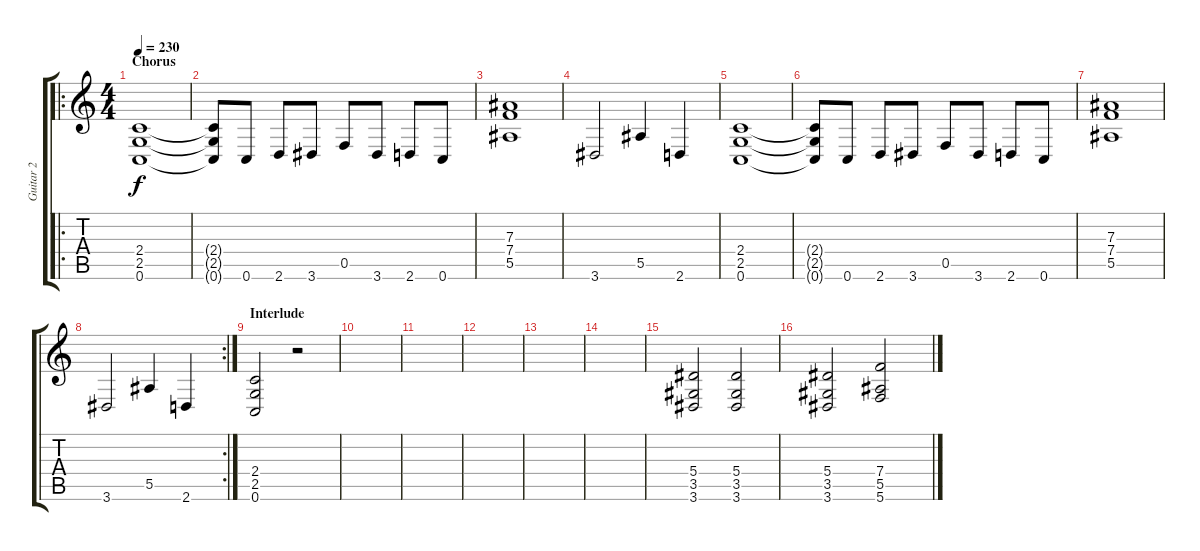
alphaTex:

\track ("Guitar 2" "Guitar 2") {instrument overdrivenguitar}
\staff {score tabs}
\tuning (C4 G3 Eb3 Bb2 F2 C2) {hide}
\ro
\ts (4 4)
\section ("" "Chorus")
\tempo 230
\clef g2
\ks c
(2.4 2.5 0.6).1{dy f} |
(2.4{t} 2.5{t} 0.6{t}).8 0.6.8 2.6.8 3.6.8 0.5.8 3.6.8 2.6.8 0.6.8 |
(7.3 7.4 5.5).1 |
3.6.2 5.5.4 2.6.4 |
(2.4 2.5 0.6).1 |
(2.4{t} 2.5{t} 0.6{t}).8 0.6.8 2.6.8 3.6.8 0.5.8 3.6.8 2.6.8 0.6.8 |
(7.3 7.4 5.5).1 |
\rc 2
3.6.2 5.5.4 2.6.4 |
\section ("" "Interlude")
(2.4 2.5 0.6).2 r.2 |
|
|
|
|
|
(5.4 3.5 3.6).2 (5.4 3.5 3.6).2 |
(5.4 3.5 3.6).2 (7.4 5.5 5.6).2
